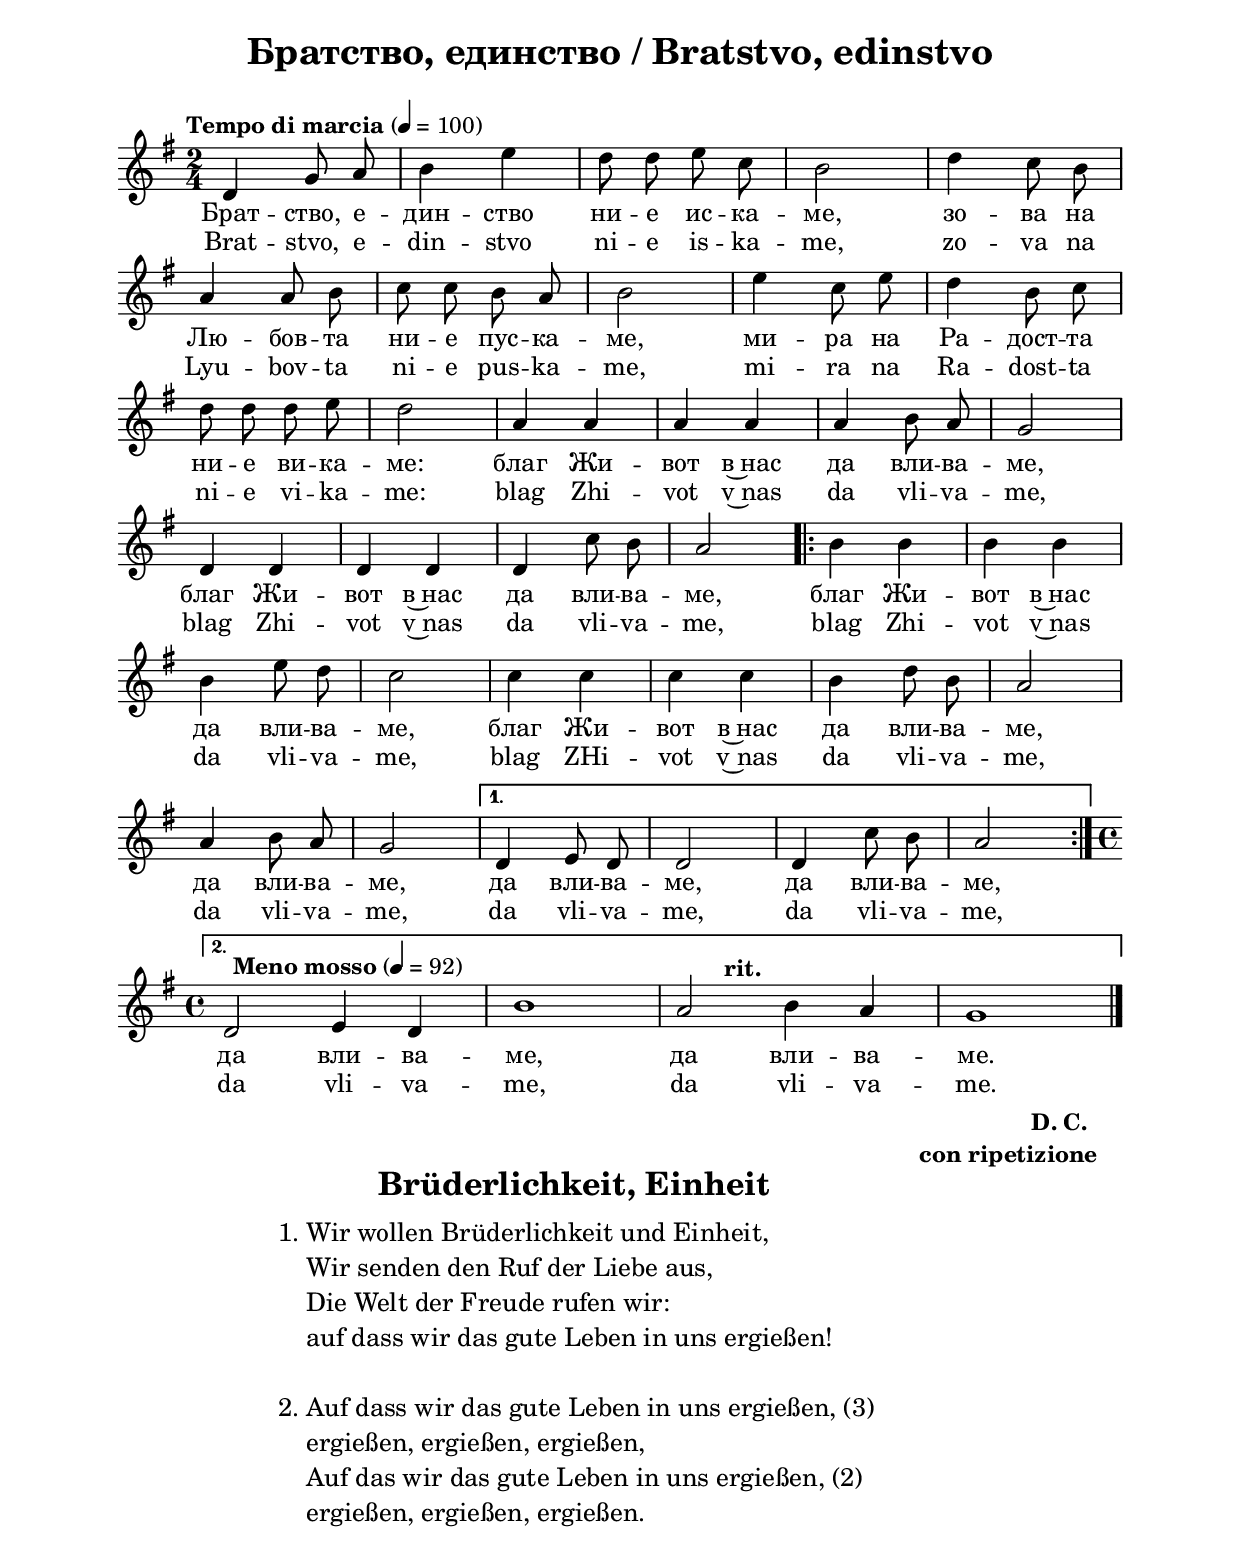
\version "2.18.2"

\paper {
  print-all-headers = ##t
  print-page-number = ##f 
  left-margin = 2\cm
  right-margin = 2\cm
  ragged-bottom = ##t % do not spread the staves to fill the whole vertical space
}

\header {
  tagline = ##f
}

\bookpart {
\score{
  \layout { 
    indent = 0.0\cm % remove first line indentation
    ragged-last = ##f % do spread last line to fill the whole space
    \context {
      \Score
      \omit BarNumber %remove bar numbers
    } % context
  } % layout

  \new Voice \absolute  {
    \clef treble
    \key g \major
    \time 2/4 \tempo "Tempo di marcia" 4 = 100
    \autoBeamOff
 
    d'4 g'8 a'8 | b'4 e''4 | d''8 d''8 e''8 c''8 | b'2| d''4 c''8 b'8 | \break
    a'4 a'8 b'8 | c''8 c''8 b'8  a'8| b'2 | e''4 c''8 e''8 | d''4 b'8 c''8 | \break
    d''8 d''8 d''8 e''8 | d''2 | a'4 a'4 | a'4 a'4 | a'4 b'8 a'8 | g'2 | \break
    d'4 d'4 | d'4 d'4 | d'4 c''8 b'8 | a'2 \repeat volta 2 { b'4 b'4 | b'4 b'4 | \break
    b'4 e''8 d''8 | c''2 | c''4 c''4|c''4 c''4| b'4 d''8 b'8 |a'2 |\break
    a'4 b'8 a'8 | g'2|} 
    \alternative { 
      { d'4 e'8 d'8 | d'2 | d'4 c''8 b'8| a'2 } 
      { \time 4/4 \break
         \override Score.MetronomeMark #'outside-staff-priority = #599
         \override Score.MetronomeMark.X-extent=#'(-4.5 . 0)
         \tempo "Meno mosso" 4 = 92
         d'2 e'4 d'4 | b'1 | \tempo "rit." a'2 b'4 a'4 | g'1| \bar "|." \break } 
    }
  }
  
  \addlyrics {
    Брат -- ство, е -- дин -- ство ни -- е ис -- ка -- ме, 
    зо -- ва на Лю -- бов -- та ни -- е пус -- ка -- ме, ми -- ра на Ра -- дост -- та
    ни -- е ви -- ка -- ме: благ Жи -- вот в~нас да вли -- ва -- ме,
    благ Жи -- вот в~нас да вли -- ва -- ме, благ Жи -- вот в~нас
    да вли -- ва -- ме, благ Жи -- вот в~нас да вли -- ва -- ме,
    да вли -- ва -- ме, да вли -- ва -- ме, да вли -- ва -- ме,
    да вли -- ва -- ме, да вли -- ва -- ме. 
  }

  \addlyrics {
    Brat -- stvo, e -- din -- stvo ni -- e is -- ka -- me, 
    zo -- va na Lyu -- bov -- ta ni -- e pus -- ka -- me, mi -- ra na Ra -- dost -- ta
    ni -- e vi -- ka -- me: blag Zhi -- vot v~nas da vli -- va -- me,
    blag Zhi -- vot v~nas da vli -- va -- me, blag Zhi -- vot v~nas
    da vli -- va -- me, blag ZHi -- vot v~nas da vli -- va -- me,
    da vli -- va -- me, da vli -- va -- me, da vli -- va -- me,
    da vli -- va -- me, da vli -- va -- me. 
  }
  
  \header {
    title = "Братство, единство / Bratstvo, edinstvo"
  }
  
  \midi{}

} % score

  \markup \halign #-10 { 
    \column  { 
      \line  \halign #-5 { 
        \bold  { "D. C." }
      }
      \line { 
        \bold { con ripetizione }
      }
    }
  } 
  
  %gernman lyrics
  
  \markup { \hspace #25 \fontsize #3 \bold "Brüderlichkeit, Einheit" }
  %\markup {  \hspace #25   \huge\bold "Brüderlichkeit, Einheit"  }

\markup {
    \hspace #1
    \fontsize #+1 {
      
      \halign #-1.5 {
  
  
  
     
    \column {
     \line { " " }      
      \line {  1. Wir wollen Brüderlichkeit und Einheit, }
      \line {   "   "Wir senden den Ruf der Liebe aus, }  
      \line {   "   " Die Welt der Freude rufen wir: }
      \line {   "   " auf dass wir das gute Leben in uns
ergießen! } 

      
      \line { " " }
      \line {   2. Auf dass wir das gute Leben in uns ergießen, (3) }
      \line {   "   "ergießen, ergießen, ergießen, }  
      \line {   "   " Auf das wir das gute Leben in uns ergießen, (2) }
      \line {   "   " ergießen, ergießen, ergießen. } 
      
       
    }
       
    }    
    }
}
  
  
} % bookpart
